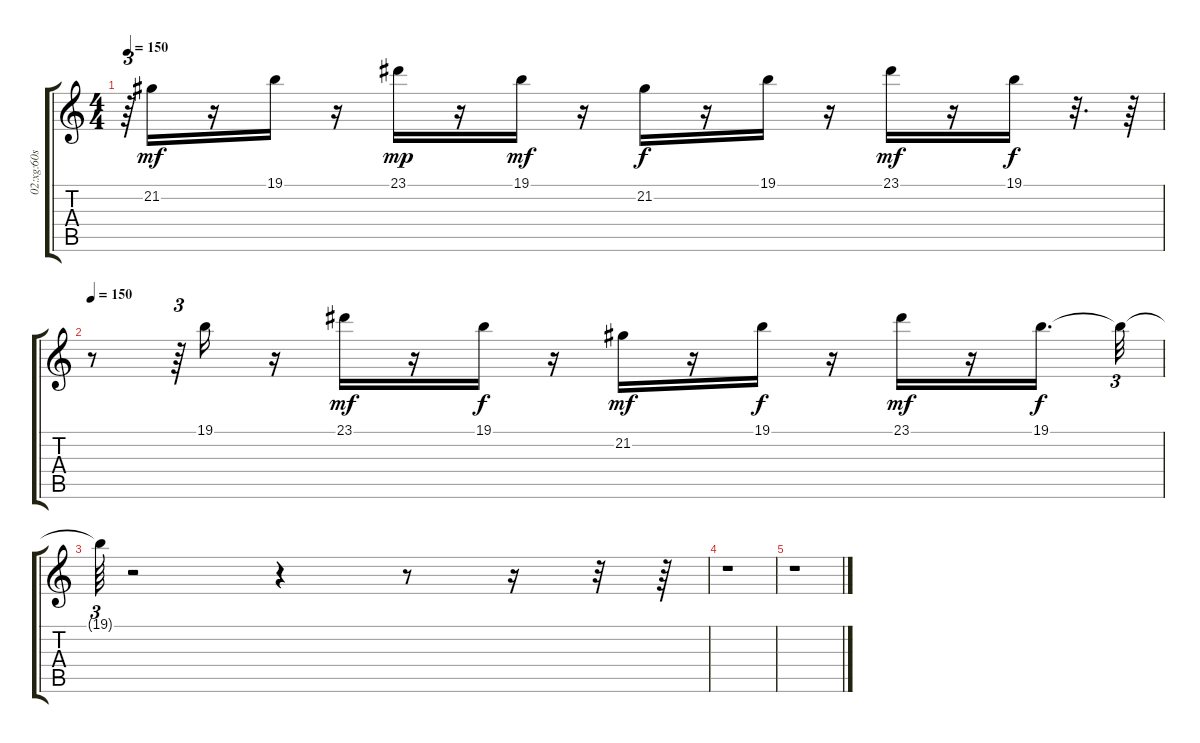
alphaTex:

\track ("02:xg:60s Draw Organ3" "02:xg:60s ") {instrument drawbarorgan}
\staff {score tabs}
\tuning (E4 B3 G3 D3 A2 E2) {hide}
\ts (4 4)
\tempo 150
\clef g2
\ks c
r.64{tu (3 2) dy mp} 21.2.16{dy mf} r.16 19.1.16 r.16 23.1.16{dy mp} r.16 19.1.16{dy mf} r.16 21.2.16{dy f} r.16 19.1.16 r.16 23.1.16{dy mf} r.16 19.1.16{dy f} r.32{d} r.64 |
\tempo 150
r.8 r.64{tu (3 2)} 19.1.16 r.16 23.1.16{dy mf} r.16 19.1.16{dy f} r.16 21.2.16{dy mf} r.16 19.1.16{dy f} r.16 23.1.16{dy mf} r.16 19.1.16{d dy f} 19.1{t}.32{tu (3 2)} |
19.1{t}.64{tu (3 2)} r.2 r.4 r.8 r.16 r.32 r.64 |
r.1 |
r.1
